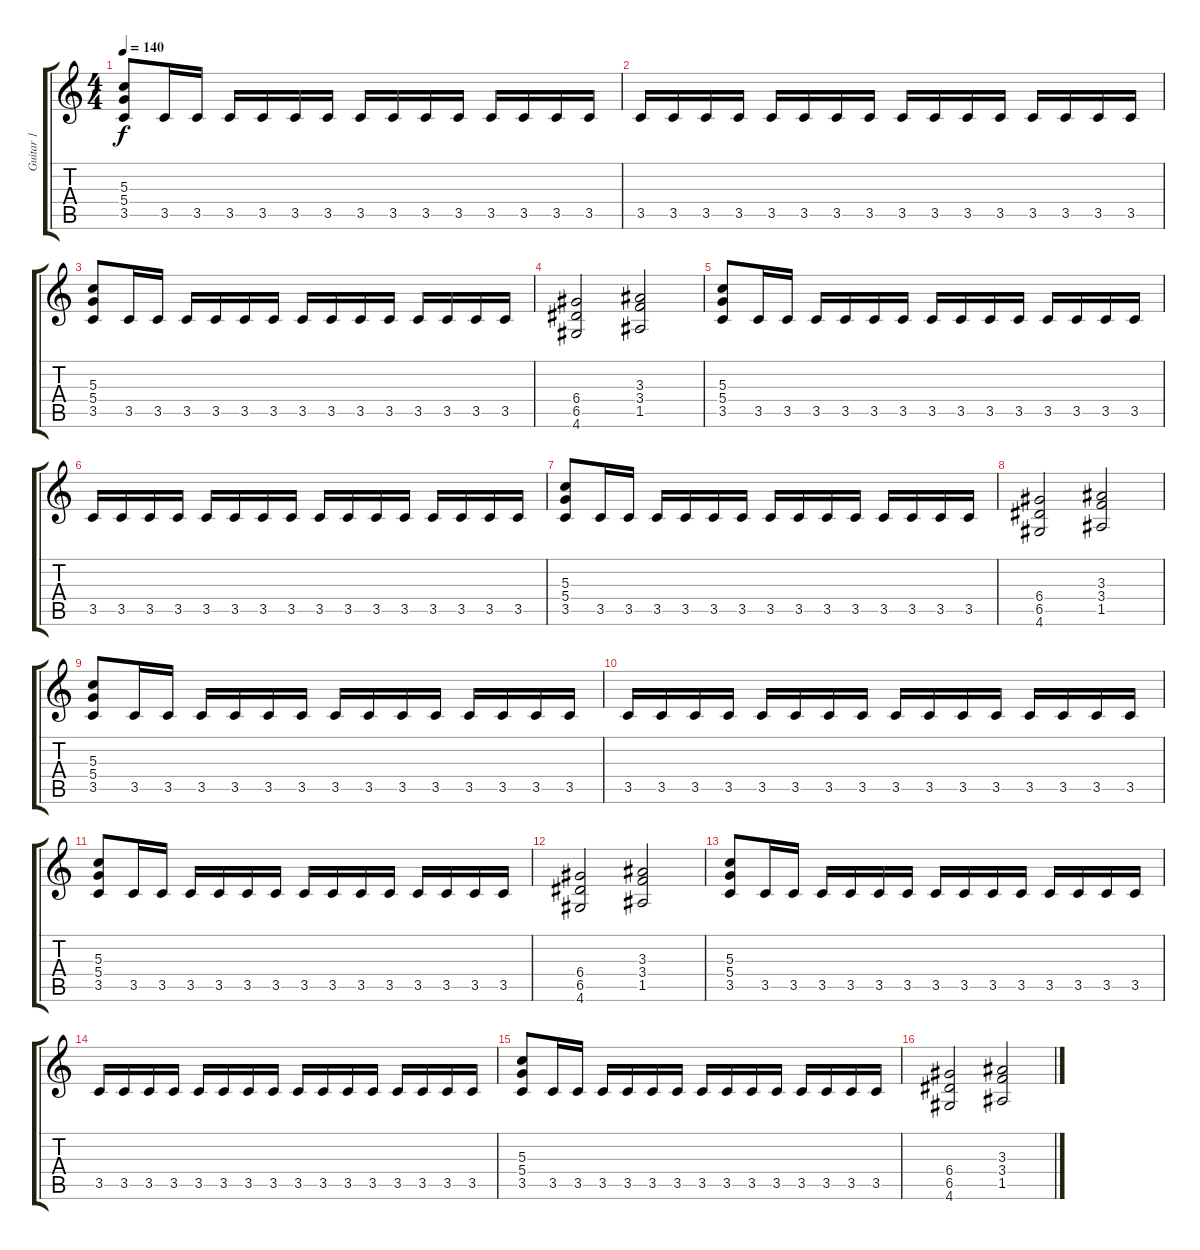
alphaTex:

\track ("Guitar 1" "Guitar 1") {instrument distortionguitar}
\staff {score tabs}
\tuning (E4 B3 G3 D3 A2 E2) {hide}
\ts (4 4)
\tempo 140
\clef g2
\ks c
(5.3 5.4 3.5).8{dy f} 3.5.16 3.5.16 3.5.16 3.5.16 3.5.16 3.5.16 3.5.16 3.5.16 3.5.16 3.5.16 3.5.16 3.5.16 3.5.16 3.5.16 |
3.5.16 3.5.16 3.5.16 3.5.16 3.5.16 3.5.16 3.5.16 3.5.16 3.5.16 3.5.16 3.5.16 3.5.16 3.5.16 3.5.16 3.5.16 3.5.16 |
(5.3 5.4 3.5).8 3.5.16 3.5.16 3.5.16 3.5.16 3.5.16 3.5.16 3.5.16 3.5.16 3.5.16 3.5.16 3.5.16 3.5.16 3.5.16 3.5.16 |
(6.4 6.5 4.6).2 (3.3 3.4 1.5).2 |
(5.3 5.4 3.5).8 3.5.16 3.5.16 3.5.16 3.5.16 3.5.16 3.5.16 3.5.16 3.5.16 3.5.16 3.5.16 3.5.16 3.5.16 3.5.16 3.5.16 |
3.5.16 3.5.16 3.5.16 3.5.16 3.5.16 3.5.16 3.5.16 3.5.16 3.5.16 3.5.16 3.5.16 3.5.16 3.5.16 3.5.16 3.5.16 3.5.16 |
(5.3 5.4 3.5).8 3.5.16 3.5.16 3.5.16 3.5.16 3.5.16 3.5.16 3.5.16 3.5.16 3.5.16 3.5.16 3.5.16 3.5.16 3.5.16 3.5.16 |
(6.4 6.5 4.6).2 (3.3 3.4 1.5).2 |
(5.3 5.4 3.5).8 3.5.16 3.5.16 3.5.16 3.5.16 3.5.16 3.5.16 3.5.16 3.5.16 3.5.16 3.5.16 3.5.16 3.5.16 3.5.16 3.5.16 |
3.5.16 3.5.16 3.5.16 3.5.16 3.5.16 3.5.16 3.5.16 3.5.16 3.5.16 3.5.16 3.5.16 3.5.16 3.5.16 3.5.16 3.5.16 3.5.16 |
(5.3 5.4 3.5).8 3.5.16 3.5.16 3.5.16 3.5.16 3.5.16 3.5.16 3.5.16 3.5.16 3.5.16 3.5.16 3.5.16 3.5.16 3.5.16 3.5.16 |
(6.4 6.5 4.6).2 (3.3 3.4 1.5).2 |
(5.3 5.4 3.5).8 3.5.16 3.5.16 3.5.16 3.5.16 3.5.16 3.5.16 3.5.16 3.5.16 3.5.16 3.5.16 3.5.16 3.5.16 3.5.16 3.5.16 |
3.5.16 3.5.16 3.5.16 3.5.16 3.5.16 3.5.16 3.5.16 3.5.16 3.5.16 3.5.16 3.5.16 3.5.16 3.5.16 3.5.16 3.5.16 3.5.16 |
(5.3 5.4 3.5).8 3.5.16 3.5.16 3.5.16 3.5.16 3.5.16 3.5.16 3.5.16 3.5.16 3.5.16 3.5.16 3.5.16 3.5.16 3.5.16 3.5.16 |
(6.4 6.5 4.6).2 (3.3 3.4 1.5).2
